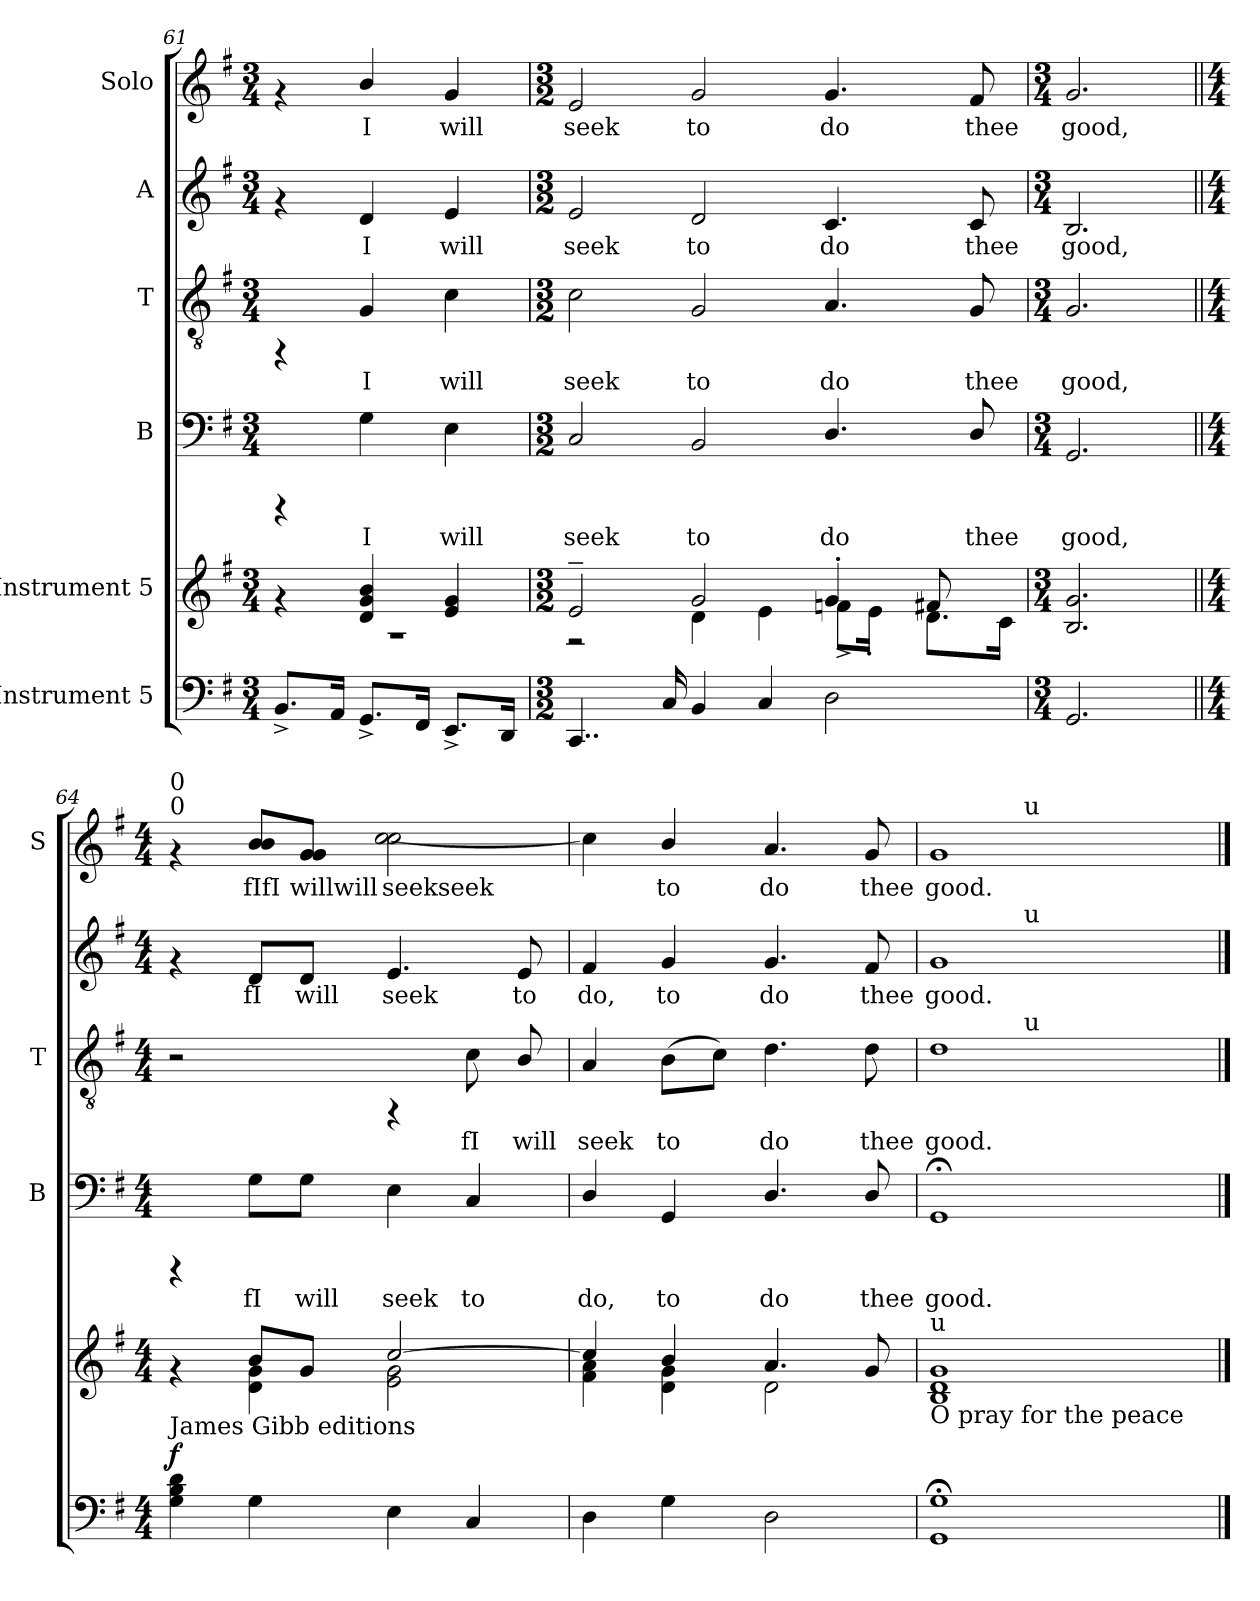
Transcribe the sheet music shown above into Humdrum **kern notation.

**kern	**dynam	**kern	**kern	**text	**kern	**text	**kern	**text	**kern	**text
*part6	*part6	*part5	*part4	*part4	*part3	*part3	*part2	*part2	*part1	*part1
*staff6	*staff6	*staff5	*staff4	*staff4	*staff3	*staff3	*staff2	*staff2	*staff1	*staff1
*I"Instrument 5	*	*I"Instrument 5	*I"B	*	*I"T	*	*I"A	*	*I"Solo	*
*	*	*	*I'B	*	*I'T	*	*	*	*I'S	*
*clefF4	*	*clefG2	*clefF4	*	*clefGv2	*	*clefG2	*	*clefG2	*
*k[f#]	*	*k[f#]	*k[f#]	*	*k[f#]	*	*k[f#]	*	*k[f#]	*
*G:	*	*G:	*G:	*	*G:	*	*G:	*	*G:	*
*M3/4	*	*M3/4	*M3/4	*	*M3/4	*	*M3/4	*	*M3/4	*
=61	=61	=61	=61	=61	=61	=61	=61	=61	=61	=61
*	*	*^	*	*	*	*	*	*	*	*
8.BB^>/L	.	4rf	2.r	4rCCC	.	4rFF	.	4rf	.	4rf	.
16AA/J	.	.	.	.	.	.	.	.	.	.	.
!	!	!	!	!	!LO:LY:b:rj	!	!LO:LY:b:rj	!	!LO:LY:b:rj	!	!LO:LY:b:cj
8.GG^>/L	.	4g/ 4d/ 4b/	.	4G\	I	4G/	I	4d/	I	4b/	I
16FF#/J	.	.	.	.	.	.	.	.	.	.	.
!	!	!	!	!	!LO:LY:b:rj	!	!LO:LY:b:rj	!	!LO:LY:b:rj	!	!LO:LY:b:cj
8.EE^>/L	.	4g/ 4e/	.	4E\	will	4c\	will	4e/	will	4g/	will
16DD/J	.	.	.	.	.	.	.	.	.	.	.
=62	=62	=62	=62	=62	=62	=62	=62	=62	=62	=62	=62
*M3/2	*	*M3/2	*	*M3/2	*	*M3/2	*	*M3/2	*	*M3/2	*
!	!	!	!	!	!LO:LY:b:rj	!	!LO:LY:b:rj	!	!LO:LY:b:rj	!	!LO:LY:b:cj
4..CC/	.	2e~</	2r	2C/	seek	2c\	seek	2e/	seek	2e/	seek
16C/	.	.	.	.	.	.	.	.	.	.	.
!	!	!	!	!	!LO:LY:b:rj	!	!LO:LY:b:rj	!	!LO:LY:b:rj	!	!LO:LY:b:cj
4BB/	.	2g/	4d\	2BB/	to	2G/	to	2d/	to	2g/	to
4C/	.	.	4e\	.	.	.	.	.	.	.	.
!	!	!	!	!	!LO:LY:b:rj	!	!LO:LY:b:rj	!	!LO:LY:b:rj	!	!LO:LY:b:cj
2D\	.	4g'</	8fn^<\L	4.D/	do	4.A/	do	4.c/	do	4.g/	do
.	.	.	16e'>\J	.	.	.	.	.	.	.	.
.	.	.	16ryy	.	.	.	.	.	.	.	.
.	.	8f#X/	8.d\L	.	.	.	.	.	.	.	.
!	!	!	!	!	!LO:LY:b:rj	!	!LO:LY:b:rj	!	!LO:LY:b:rj	!	!LO:LY:b:cj
.	.	8ryy	.	8D/	thee	8G/	thee	8c/	thee	8f#/	thee
.	.	.	16c\J	.	.	.	.	.	.	.	.
*	*	*v	*v	*	*	*	*	*	*	*	*
!!LO:PB:g=z
=63	=63	=63	=63	=63	=63	=63	=63	=63	=63	=63
*M3/4	*	*M3/4	*M3/4	*	*M3/4	*	*M3/4	*	*M3/4	*
*	*	*^	*	*	*	*	*	*	*	*
!	!	!	!	!	!LO:LY:b:rj	!	!LO:LY:b:rj	!	!LO:LY:b:rj	!	!LO:LY:b:cj
*	*	*v	*v	*	*	*	*	*	*	*	*
2.GG/	.	2.B/ 2.g/	2.GG/	good,	2.G/	good,	2.B/	good,	2.g/	good,
=64||	=64||	=64||	=64||	=64||	=64||	=64||	=64||	=64||	=64||	=64||
*M4/4	*	*M4/4	*M4/4	*	*M4/4	*	*M4/4	*	*M4/4	*
*	*	*^	*	*	*	*	*	*	*	*
!	!	!	!	!	!	!	!	!	!	!LO:TX:a:t=0	!
!	!	!	!	!	!	!	!	!	!	!LO:TX:a:t=0	!
!	!	!LO:TX:b:t=James Gibb editions	!	!	!	!	!	!	!	!	!
!	!LO:DY:a	!	!	!	!	!	!	!	!	!	!
4d\ 4B\ 4G\	f	4rf	4ryy	4rCCC	.	2r	.	4rf	.	4rf	.
!	!	!	!	!	!LO:LY:b:rj	!	!	!	!LO:LY:b:rj	!	!LO:LY:b:cj
4G\	.	8b/L	4g\ 4d\	8G\L	fI	.	.	8d/L	fI	8b/ 8b/L	fIfI
!	!	!	!	!	!LO:LY:b:rj	!	!	!	!LO:LY:b:rj	!	!LO:LY:b:cj
.	.	8g/J	.	8G\J	will	.	.	8d/J	will	8g/ 8g/J	willwill
!	!	!	!	!	!LO:LY:b:rj	!	!	!	!LO:LY:b:rj	!	!LO:LY:b:cj
4E\	.	[>2cc/	2g\ 2e\	4E\	seek	4rFF	.	4.e/	seek	[>2cc\ 2cc\	seekseek
!	!	!	!	!	!LO:LY:b:rj	!	!LO:LY:b:rj	!	!	!	!
4C/	.	.	.	4C/	to	8c\	fI	.	.	.	.
!	!	!	!	!	!	!	!LO:LY:b:rj	!	!LO:LY:b:rj	!	!
.	.	.	.	.	.	8B/	will	8e/	to	.	.
=65	=65	=65	=65	=65	=65	=65	=65	=65	=65	=65	=65
!	!	!	!	!	!LO:LY:b:rj	!	!LO:LY:b:rj	!	!LO:LY:b:rj	!	!LO:LY:b:cj
4D\	.	4cc/]	4a\ 4f#\	4D/	do,	4A/	seek	4f#/	do,	4cc\]	.
!	!	!	!	!	!LO:LY:b:rj	!	!LO:LY:b:rj	!	!LO:LY:b:rj	!	!LO:LY:b:cj
4G\	.	4b/	4d\ 4g\	4GG/	to	(>8B\L	to	4g/	to	4b/	to
!	!	!	!	!	!	!	!LO:LY:b:rj	!	!	!	!
.	.	.	.	.	.	8c\J)	.	.	.	.	.
!	!	!	!	!	!LO:LY:b:rj	!	!LO:LY:b:rj	!	!LO:LY:b:rj	!	!LO:LY:b:cj
2D\	.	4.a/	2d\	4.D/	do	4.d\	do	4.g/	do	4.a/	do
!	!	!	!	!	!LO:LY:b:rj	!	!LO:LY:b:rj	!	!LO:LY:b:rj	!	!LO:LY:b:cj
.	.	8g/	.	8D/	thee	8d\	thee	8f#/	thee	8g/	thee
*	*	*v	*v	*	*	*	*	*	*	*	*
=66	=66	=66	=66	=66	=66	=66	=66	=66	=66	=66
!	!	!LO:TX:a:t=u	!	!	!	!	!	!	!	!
!	!	!LO:TX:b:t=O pray for the peace	!	!	!	!	!	!	!	!
!	!	!	!	!LO:LY:b:rj	!	!LO:LY:b:rj	!	!LO:LY:b:rj	!	!LO:LY:b:cj
*	*	*	*	*	*^	*	*^	*	*^	*
1G; 1GG;	.	1d 1B 1g	1GG;<	good.	1d	4ryy	good.	1g	4ryy	good.	1g	4ryy	good.
.	.	.	.	.	.	64ryy	.	.	64ryy	.	.	64ryy	.
!	!	!	!	!	!	!	!	!	!	!	!	!LO:TX:a:t=u	!
!	!	!	!	!	!	!	!	!	!LO:TX:a:t=u	!	!	!	!
!	!	!	!	!	!	!LO:TX:a:t=u	!	!	!	!	!	!	!
.	.	.	.	.	.	2ryy	.	.	2ryy	.	.	2ryy	.
.	.	.	.	.	.	8...ryy	.	.	8...ryy	.	.	8...ryy	.
*	*	*	*	*	*v	*v	*	*	*	*	*v	*v	*
*	*	*	*	*	*	*	*v	*v	*	*	*
==	==	==	==	==	==	==	==	==	==	==
*-	*-	*-	*-	*-	*-	*-	*-	*-	*-	*-
